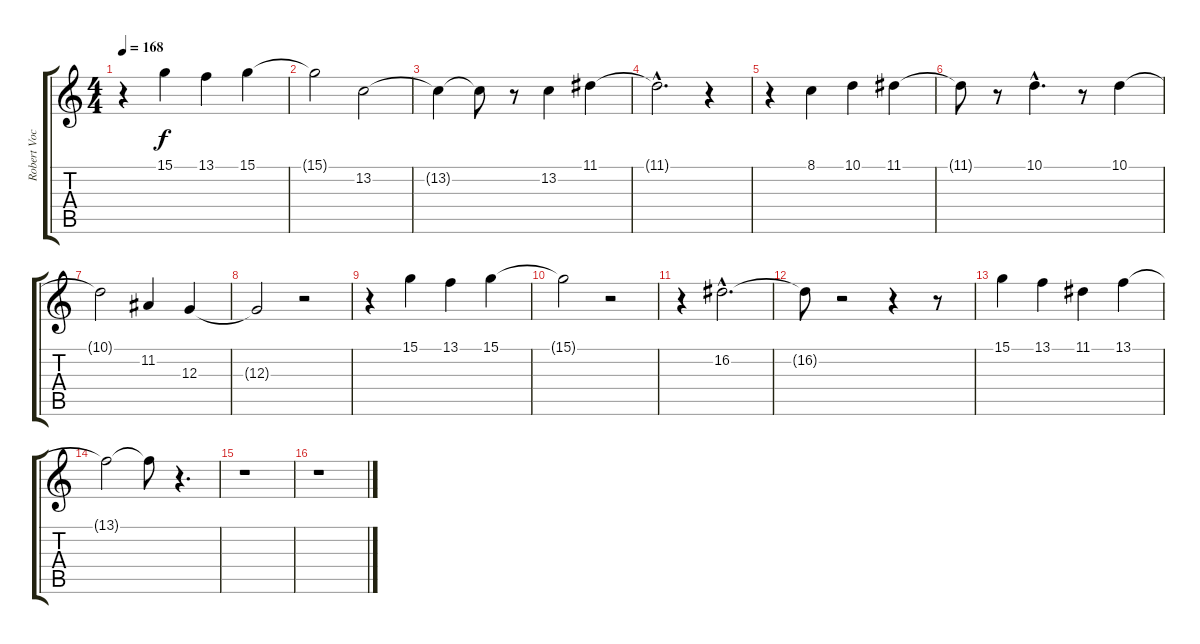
\track ("Robert Vocals" "Robert Voc") {instrument piccolo}
\staff {score tabs}
\tuning (E4 B3 G3 D3 A2 E2) {hide}
\ts (4 4)
\tempo 168
\clef g2
\ks c
r.4{dy f} 15.1.4 13.1.4 15.1.4 |
15.1{t}.2 13.2.2 |
13.2{t}.4 13.2{t}.8 r.8 13.2.4 11.1.4 |
11.1{hac t}.2{d} r.4 |
r.4 8.1.4 10.1.4 11.1.4 |
11.1{t}.8 r.8 10.1{hac}.4{d} r.8 10.1.4 |
10.1{t}.2 11.2.4 12.3.4 |
12.3{t}.2 r.2 |
r.4 15.1.4 13.1.4 15.1.4 |
15.1{t}.2 r.2 |
r.4 16.2{hac}.2{d} |
16.2{t}.8 r.2 r.4 r.8 |
15.1.4 13.1.4 11.1.4 13.1.4 |
13.1{t}.2 13.1{t}.8 r.4{d} |
r.1 |
r.1
